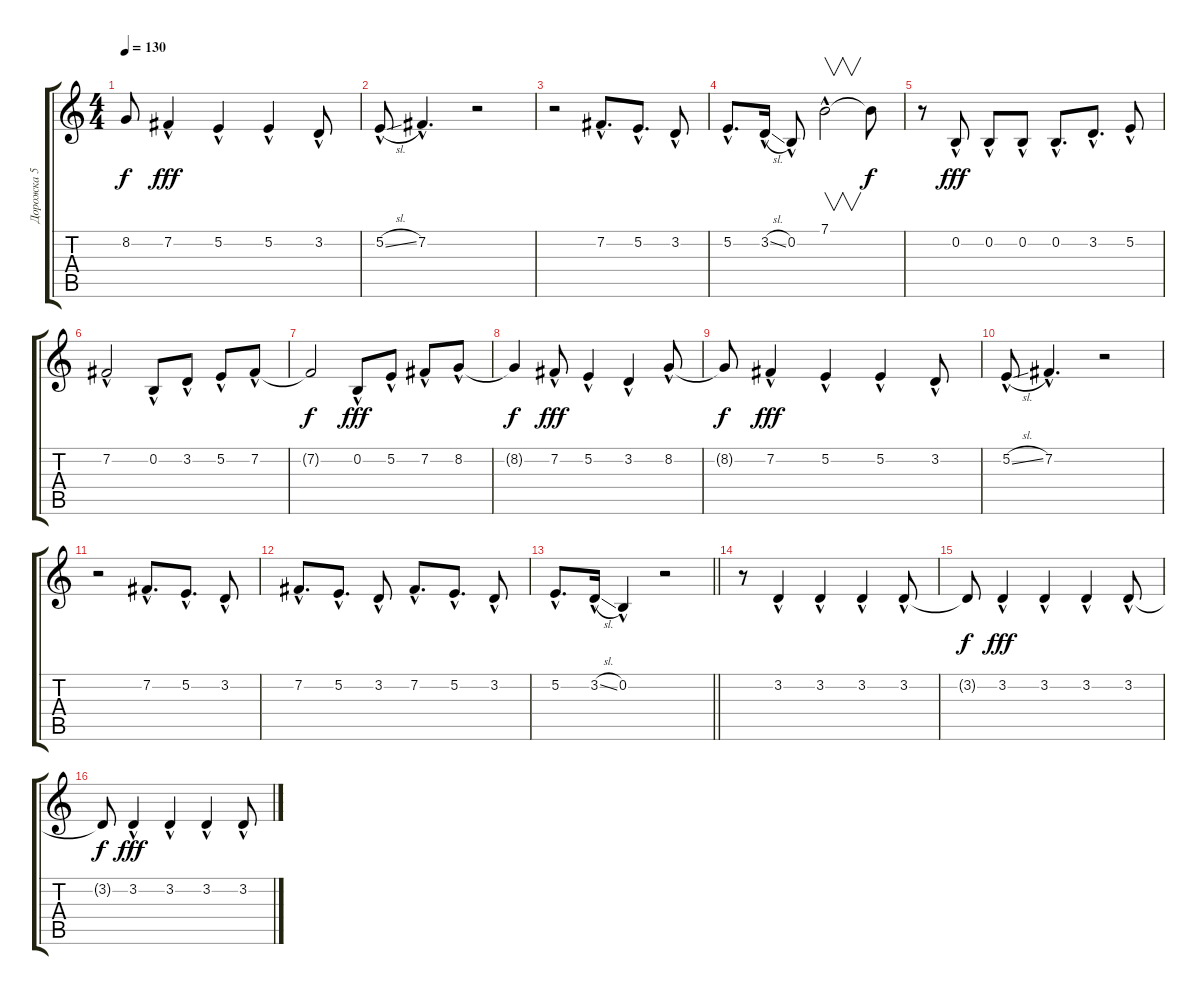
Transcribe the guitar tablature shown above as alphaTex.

\track ("Дорожка 5" "Дорожка 5") {instrument lead2sawtooth}
\staff {score tabs}
\tuning (E4 B3 G3 D3 A2 E2) {hide}
\ts (4 4)
\tempo 130
\clef g2
\ks c
8.2{t}.8{dy f} 7.2{hac}.4{dy fff} 5.2{hac}.4 5.2{hac}.4 3.2{hac}.8 |
5.2{sl hac}.8 7.2{hac}.4{d} r.2 |
r.2 7.2{hac}.8{d} 5.2{hac}.8{d} 3.2{hac}.8 |
5.2{hac}.8{d} 3.2{sl hac}.16 0.2{hac}.8 7.1{hac}.2{v} 7.1{t}.8{dy f} |
r.8 0.2{hac}.8{dy fff} 0.2{hac}.8 0.2{hac}.8 0.2{hac}.8{d} 3.2{hac}.8{d} 5.2{hac}.8 |
7.2{hac}.2 0.2{hac}.8 3.2{hac}.8 5.2{hac}.8 7.2{hac}.8 |
7.2{t}.2{dy f} 0.2{hac}.8{dy fff} 5.2{hac}.8 7.2{hac}.8 8.2{hac}.8 |
8.2{t}.4{dy f} 7.2{hac}.8{dy fff} 5.2{hac}.4 3.2{hac}.4 8.2{hac}.8 |
8.2{t}.8{dy f} 7.2{hac}.4{dy fff} 5.2{hac}.4 5.2{hac}.4 3.2{hac}.8 |
5.2{sl hac}.8 7.2{hac}.4{d} r.2 |
r.2 7.2{hac}.8{d} 5.2{hac}.8{d} 3.2{hac}.8 |
7.2{hac}.8{d} 5.2{hac}.8{d} 3.2{hac}.8 7.2{hac}.8{d} 5.2{hac}.8{d} 3.2{hac}.8 |
\barLineRight lightlight
5.2{hac}.8{d} 3.2{sl hac}.16 0.2{hac}.4 r.2 |
r.8 3.2{hac}.4 3.2{hac}.4 3.2{hac}.4 3.2{hac}.8 |
3.2{t}.8{dy f} 3.2{hac}.4{dy fff} 3.2{hac}.4 3.2{hac}.4 3.2{hac}.8 |
3.2{t}.8{dy f} 3.2{hac}.4{dy fff} 3.2{hac}.4 3.2{hac}.4 3.2{hac}.8
